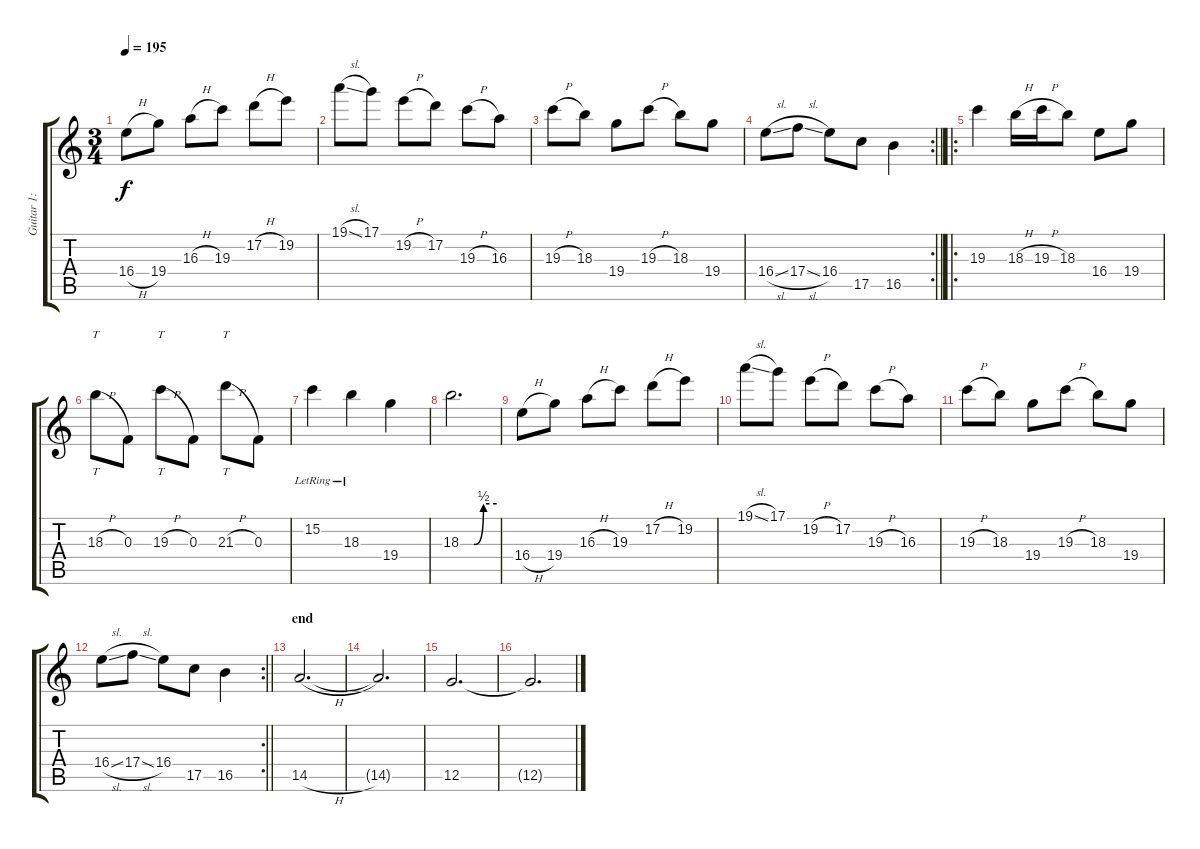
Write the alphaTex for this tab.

\track ("Guitar 1: Johan" "Guitar 1: ") {instrument overdrivenguitar}
\staff {score tabs}
\tuning (D4 A3 F3 C3 G2 C2) {hide}
\ts (3 4)
\tempo 195
\clef g2
\ks c
16.4{h}.8{dy f} 19.4.8 16.3{h}.8 19.3.8 17.2{h}.8 19.2.8 |
19.1{sl}.8 17.1.8 19.2{h}.8 17.2.8 19.3{h}.8 16.3.8 |
19.3{h}.8 18.3.8 19.4.8 19.3{h}.8 18.3.8 19.4.8 |
\rc 2
\barLineRight lightlight
16.4{sl}.8 17.4{sl}.8 16.4.8 17.5.8 16.5.4 |
\ro
\section ("" "")
19.3.4 18.3{h}.16 19.3{h}.16 18.3.8 16.4.8 19.4.8 |
18.3{h}.8{tt} 0.3.8 19.3{h}.8{tt} 0.3.8 21.3{h}.8{tt} 0.3.8 |
15.2{lr}.4 18.3{lr}.4 19.4.4 |
18.3{be (custom 0 0 22 0 38 2 60 2)}.2{d} |
16.4{h}.8 19.4.8 16.3{h}.8 19.3.8 17.2{h}.8 19.2.8 |
19.1{sl}.8 17.1.8 19.2{h}.8 17.2.8 19.3{h}.8 16.3.8 |
19.3{h}.8 18.3.8 19.4.8 19.3{h}.8 18.3.8 19.4.8 |
\rc 2
\barLineRight lightlight
16.4{sl}.8 17.4{sl}.8 16.4.8 17.5.8 16.5.4 |
\section ("" "end")
14.5{h}.2{d} |
14.5{t}.2{d} |
12.5.2{d} |
12.5{t}.2{d}
